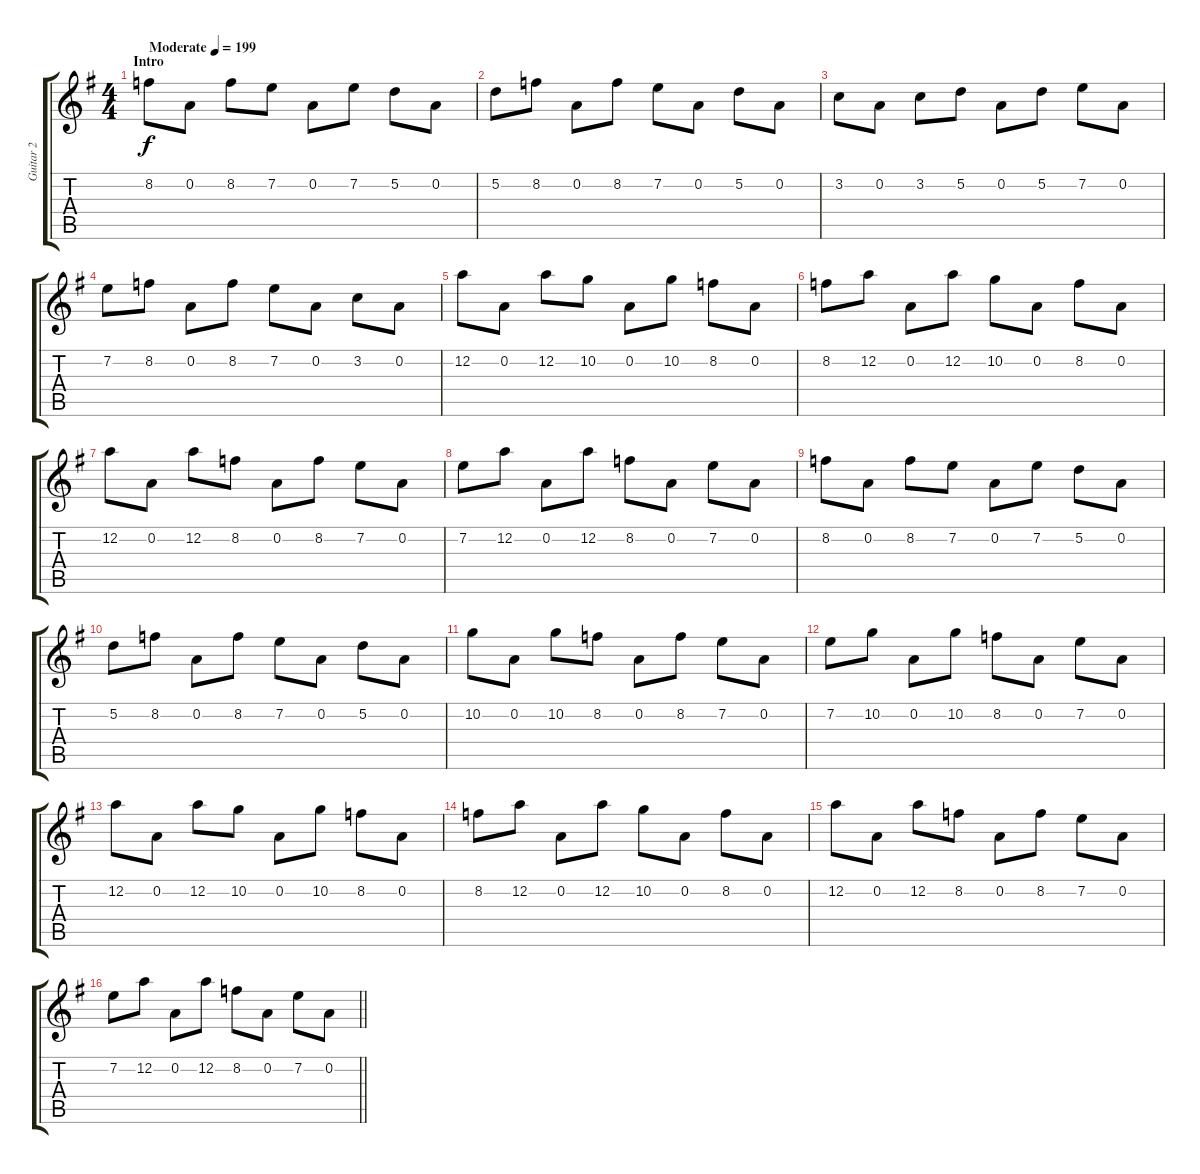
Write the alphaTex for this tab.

\track ("Guitar 2" "Guitar 2") {instrument distortionguitar}
\staff {score tabs}
\tuning (D4 A3 F3 C3 G2 D2) {hide}
\ts (4 4)
\section ("" "Intro")
\tempo (199 "Moderate")
\clef g2
\ks eminor
8.2.8{dy f instrument distortionguitar} 0.2.8 8.2.8 7.2.8 0.2.8 7.2.8 5.2.8 0.2.8 |
5.2.8 8.2.8 0.2.8 8.2.8 7.2.8 0.2.8 5.2.8 0.2.8 |
3.2.8 0.2.8 3.2.8 5.2.8 0.2.8 5.2.8 7.2.8 0.2.8 |
7.2.8 8.2.8 0.2.8 8.2.8 7.2.8 0.2.8 3.2.8 0.2.8 |
12.2.8 0.2.8 12.2.8 10.2.8 0.2.8 10.2.8 8.2.8 0.2.8 |
8.2.8 12.2.8 0.2.8 12.2.8 10.2.8 0.2.8 8.2.8 0.2.8 |
12.2.8 0.2.8 12.2.8 8.2.8 0.2.8 8.2.8 7.2.8 0.2.8 |
7.2.8 12.2.8 0.2.8 12.2.8 8.2.8 0.2.8 7.2.8 0.2.8 |
8.2.8 0.2.8 8.2.8 7.2.8 0.2.8 7.2.8 5.2.8 0.2.8 |
5.2.8 8.2.8 0.2.8 8.2.8 7.2.8 0.2.8 5.2.8 0.2.8 |
10.2.8 0.2.8 10.2.8 8.2.8 0.2.8 8.2.8 7.2.8 0.2.8 |
7.2.8 10.2.8 0.2.8 10.2.8 8.2.8 0.2.8 7.2.8 0.2.8 |
12.2.8 0.2.8 12.2.8 10.2.8 0.2.8 10.2.8 8.2.8 0.2.8 |
8.2.8 12.2.8 0.2.8 12.2.8 10.2.8 0.2.8 8.2.8 0.2.8 |
12.2.8 0.2.8 12.2.8 8.2.8 0.2.8 8.2.8 7.2.8 0.2.8 |
\barLineRight lightlight
7.2.8 12.2.8 0.2.8 12.2.8 8.2.8 0.2.8 7.2.8 0.2.8
